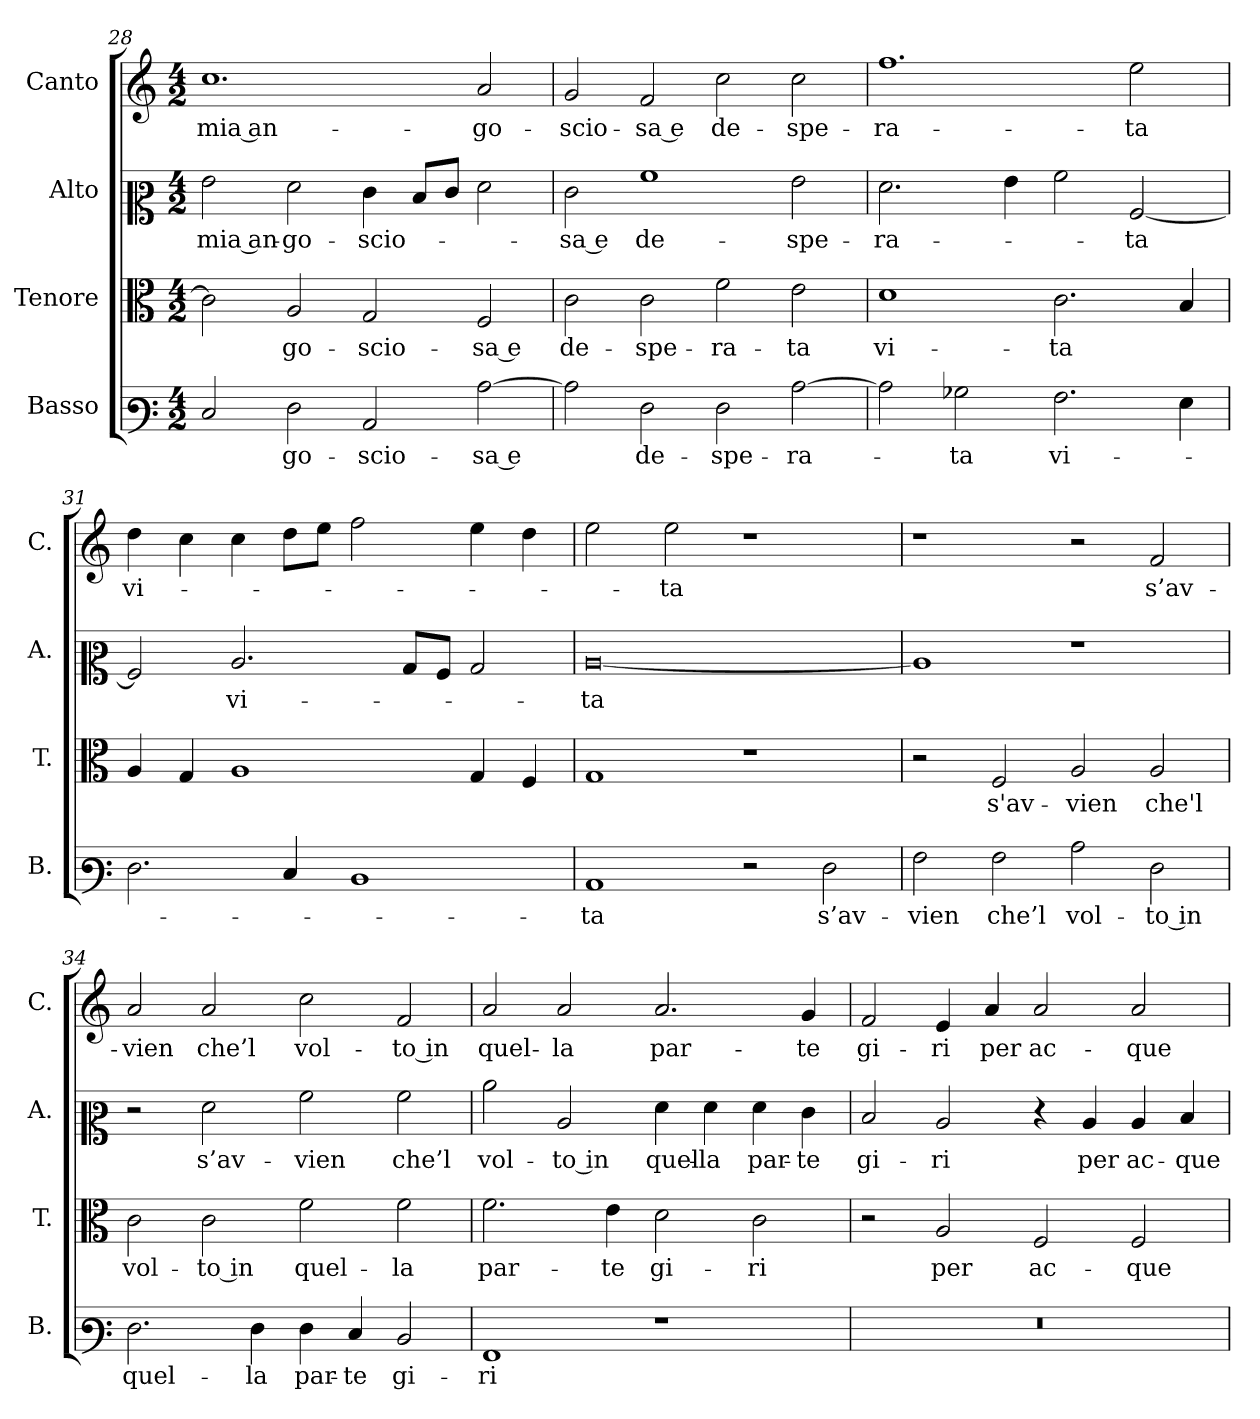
**kern	**text	**kern	**text	**kern	**text	**kern	**text
*part4	*part4	*part3	*part3	*part2	*part2	*part1	*part1
*staff4	*staff4	*staff3	*staff3	*staff2	*staff2	*staff1	*staff1
*I"Basso	*	*I"Tenore	*	*I"Alto	*	*I"Canto	*
*I'B.	*	*I'T.	*	*I'A.	*	*I'C.	*
*clefF3	*	*clefC3	*	*clefC2	*	*clefG2	*
*k[]	*	*k[]	*	*k[]	*	*k[]	*
*M4/2	*	*M4/2	*	*M4/2	*	*M4/2	*
=28	=28	=28	=28	=28	=28	=28	=28
2E/	.	2c\]	.	2g\	mia an-	1.cc	mia an-
2F\	-go-	2A/	-go-	2f\	-go-	.	.
2C/	-scio-	2G/	-scio-	4e\	-scio-	.	.
.	.	.	.	8d/L	.	.	.
.	.	.	.	8e/J	.	.	.
[2c\	-sa e	2F/	-sa e	2f\	.	2a/	-go-
!!LO:PB:g=z
=29	=29	=29	=29	=29	=29	=29	=29
2c\]	.	2c\	-de-	2e\	-sa e	2g/	-scio-
2F\	de-	2c\	-spe-	1a	de-	2f/	-sa e
2F\	-spe-	2f\	ra-	.	.	2cc\	de-
[2c\	-ra-	2e\	-ta	2g\	-spe-	2cc\	-spe-
=30	=30	=30	=30	=30	=30	=30	=30
2c\]	.	1d	vi-	2.f\	-ra-	1.ff	-ra-
2B-X\	-ta	.	.	.	.	.	.
.	.	.	.	4g\	.	.	.
2.A\	vi-	2.c\	-ta	2a\	.	.	.
.	.	.	.	[2A/	-ta	2ee\	-ta
4G\	.	4B/	.	.	.	.	.
=31	=31	=31	=31	=31	=31	=31	=31
2.F\	.	4A/	.	2A/]	.	4dd\	vi-
.	.	4G/	.	.	.	4cc\	.
.	.	1A	.	2.c/	vi-	4cc\	.
4E/	.	.	.	.	.	8dd\L	.
.	.	.	.	.	.	8ee\J	.
1D	.	.	.	.	.	2ff\	.
.	.	.	.	8B/L	.	.	.
.	.	.	.	8A/J	.	.	.
.	.	4G/	.	2B/	.	4ee\	.
.	.	4F/	.	.	.	4dd\	.
=32	=32	=32	=32	=32	=32	=32	=32
1C	-ta	1G	.	[0c	ta	2ee\	.
.	.	.	.	.	.	2ee\	ta
2r	.	1r	.	.	.	1r	.
2F\	s’av-	.	.	.	.	.	.
=33	=33	=33	=33	=33	=33	=33	=33
2A\	-vien	2r	.	1c]	.	1r	.
2A\	che’l	2F/	s'av-	.	.	.	.
2c\	vol-	2A/	-vien	1r	.	2r	.
2F\	-to in	2A/	che'l	.	.	2f/	s’av-
!!LO:LB:g=z
=34	=34	=34	=34	=34	=34	=34	=34
2.F\	quel-	2c\	vol-	2r	.	2a/	-vien
.	.	2c\	-to in	2f\	s’av-	2a/	che’l
4F\	-la	.	.	.	.	.	.
4F\	par-	2f\	quel-	2a\	-vien	2cc\	vol-
4E/	-te	.	.	.	.	.	.
2D/	gi-	2f\	-la	2a\	che’l	2f/	-to in
=35	=35	=35	=35	=35	=35	=35	=35
1AA	-ri	2.f\	par-	2cc\	vol-	2a/	quel-
.	.	.	.	2c/	-to in	2a/	-la
.	.	4e\	-te	.	.	.	.
1r	.	2d\	gi-	4f\	quel-	2.a/	par-
.	.	.	.	4f\	-la	.	.
.	.	2c\	-ri	4f\	par-	.	.
.	.	.	.	4e\	-te	4g/	-te
=36	=36	=36	=36	=36	=36	=36	=36
0r	.	2r	.	2d/	gi-	2f/	gi-
.	.	2A/	per	2c/	-ri	4e/	-ri
.	.	.	.	.	.	4a/	per
.	.	2F/	ac-	4r	.	2a/	ac-
.	.	.	.	4c/	per	.	.
.	.	2F/	-que-	4c/	ac-	2a/	-que-
.	.	.	.	4d/	-que-	.	.
=	=	=	=	=	=	=	=
*-	*-	*-	*-	*-	*-	*-	*-
